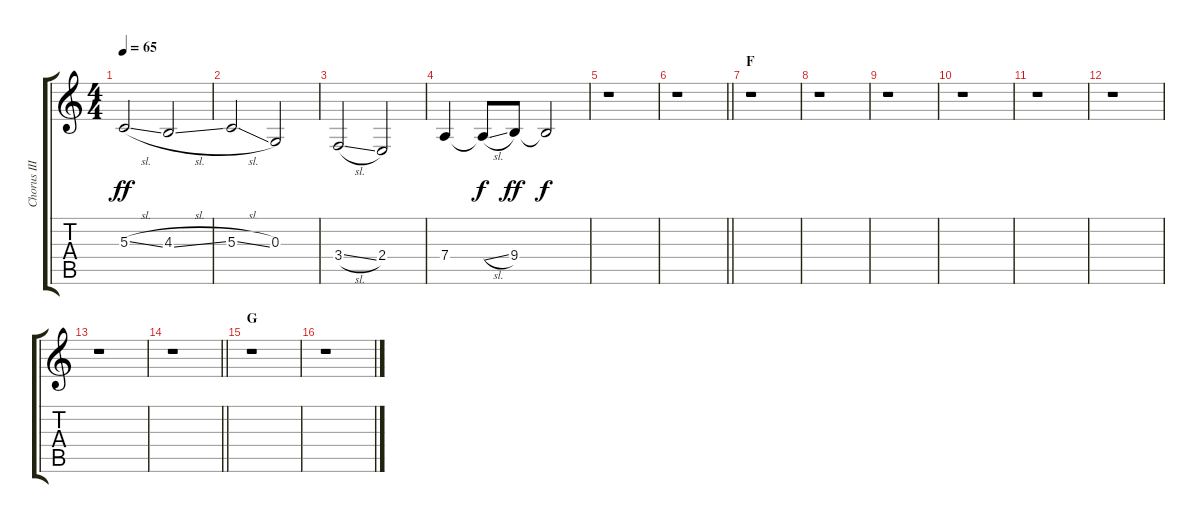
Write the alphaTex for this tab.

\track ("Chorus III" "Chorus III") {instrument voiceoohs}
\staff {score tabs}
\tuning (E4 B3 G3 D3 A2 E2) {hide}
\ts (4 4)
\tempo 65
\clef g2
\ks c
5.3{sl}.2{dy ff} 4.3{sl}.2 |
5.3{sl}.2 0.3.2 |
3.4{sl}.2 2.4.2 |
7.4.4 7.4{sl t}.8{dy f} 9.4.8{dy ff} 9.4{t}.2{dy f} |
r.1 |
\barLineRight lightlight
r.1 |
\section ("" "F")
r.1 |
r.1 |
r.1 |
r.1 |
r.1 |
r.1 |
r.1 |
\barLineRight lightlight
r.1 |
\section ("" "G")
r.1 |
r.1
